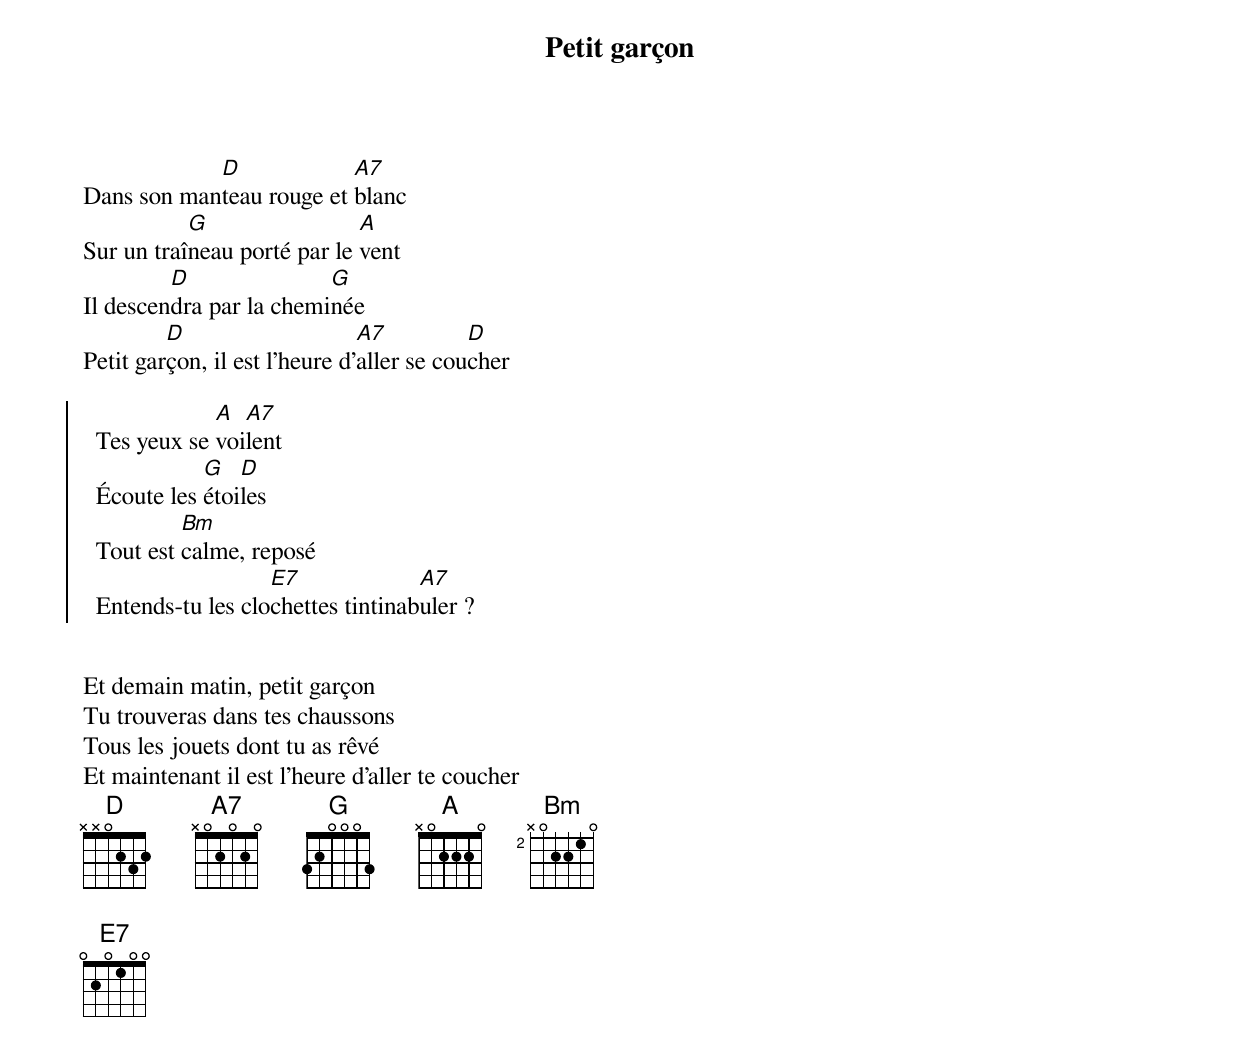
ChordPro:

{title: Petit garçon}
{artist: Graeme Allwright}
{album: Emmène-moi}
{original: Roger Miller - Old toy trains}
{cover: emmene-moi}
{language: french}
{columns: 2}
{define: D frets X X 0 2 3 2}
{define: A7 frets X 0 2 0 2 0}
{define: G frets 3 2 0 0 0 3}
{define: A frets X 0 2 2 2 0}
{define: Bm base-fret 2 frets X 0 2 2 1 0}
{define: E7 frets 0 2 0 1 0 0}


Dans son man[D]teau rouge et [A7]blanc
Sur un traî[G]neau porté par le [A]vent
Il descen[D]dra par la chemi[G]née
Petit gar[D]çon, il est l'heure d'[A7]aller se cou[D]cher

{start_of_chorus}
  Tes yeux se [A]voi[A7]lent
  Écoute les [G]étoi[D]les
  Tout est [Bm]calme, reposé
  Entends-tu les clo[E7]chettes tintinab[A7]uler ?
{end_of_chorus}


Et demain matin, petit garçon
Tu trouveras dans tes chaussons
Tous les jouets dont tu as rêvé
Et maintenant il est l'heure d'aller te coucher
